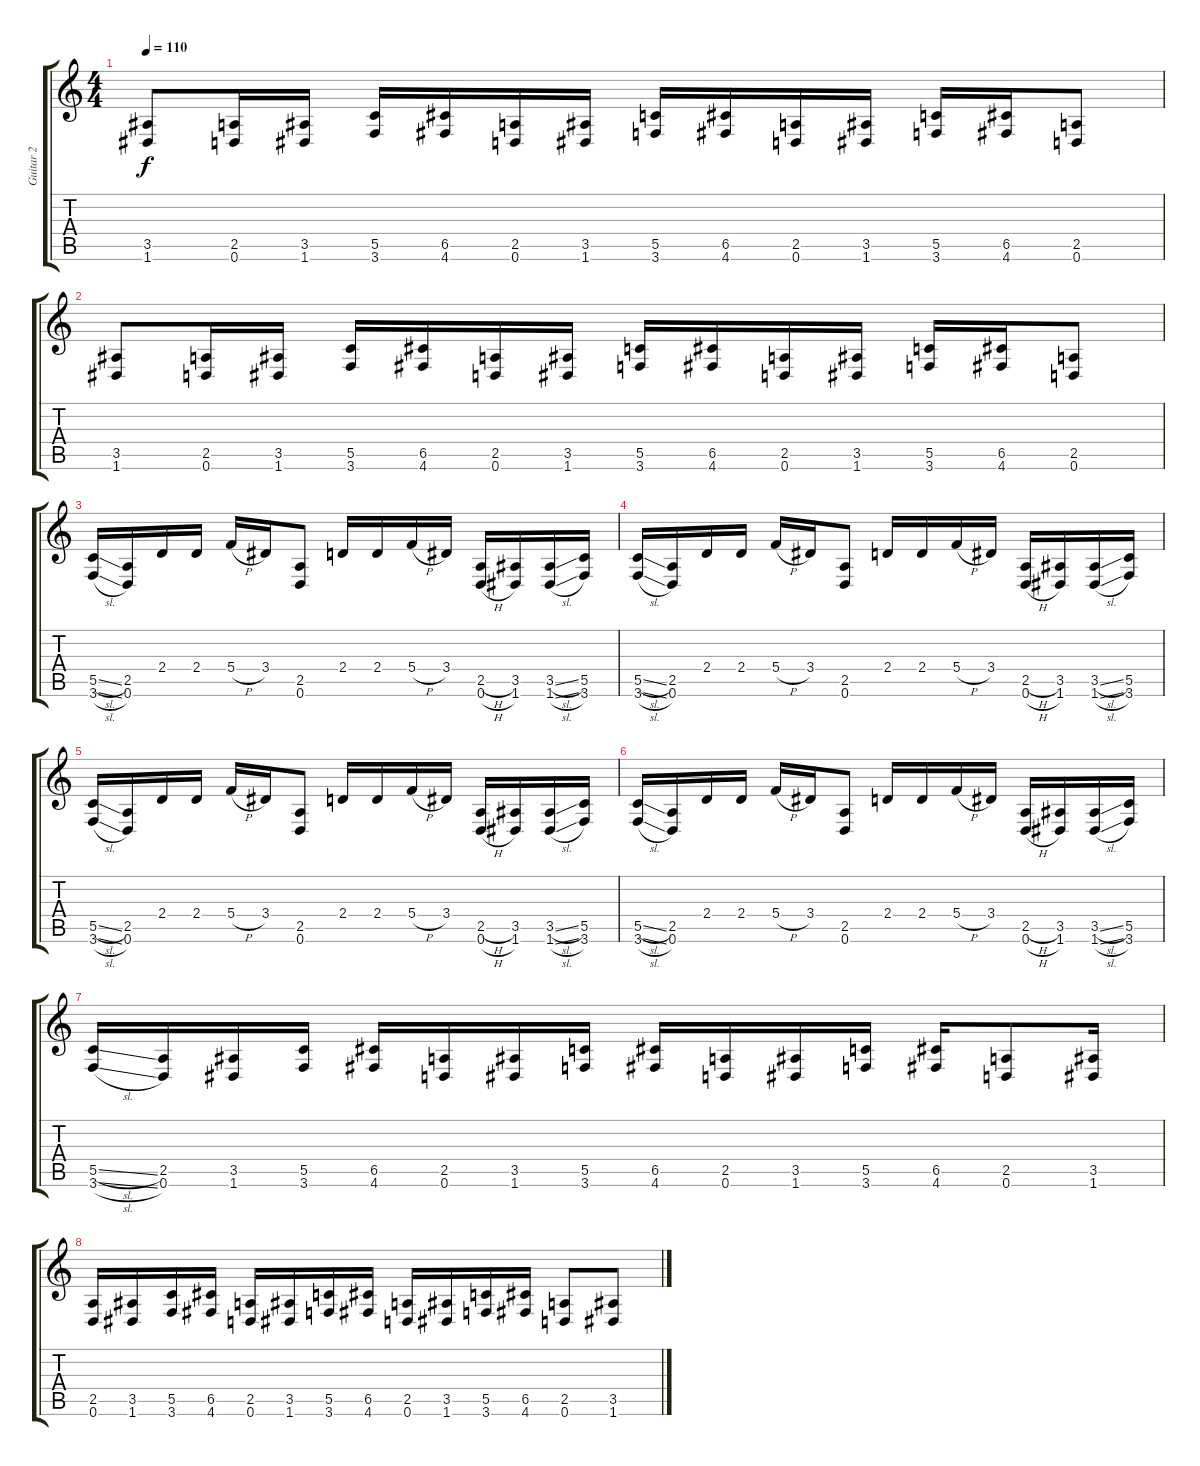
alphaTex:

\track ("Guitar 2" "Guitar 2") {instrument distortionguitar}
\staff {score tabs}
\tuning (D4 A3 F3 C3 G2 D2) {hide}
\ts (4 4)
\tempo 110
\clef g2
\ks c
(3.5 1.6).8{dy f} (2.5 0.6).16 (3.5 1.6).16 (5.5 3.6).16 (6.5 4.6).16 (2.5 0.6).16 (3.5 1.6).16 (5.5 3.6).16 (6.5 4.6).16 (2.5 0.6).16 (3.5 1.6).16 (5.5 3.6).16 (6.5 4.6).16 (2.5 0.6).8 |
(3.5 1.6).8 (2.5 0.6).16 (3.5 1.6).16 (5.5 3.6).16 (6.5 4.6).16 (2.5 0.6).16 (3.5 1.6).16 (5.5 3.6).16 (6.5 4.6).16 (2.5 0.6).16 (3.5 1.6).16 (5.5 3.6).16 (6.5 4.6).16 (2.5 0.6).8 |
(5.5{sl} 3.6{sl}).16 (2.5 0.6).16 2.4.16 2.4.16 5.4{h}.16 3.4.16 (2.5 0.6).8 2.4.16 2.4.16 5.4{h}.16 3.4.16 (2.5{h} 0.6{h}).16 (3.5 1.6).16 (3.5{sl} 1.6{sl}).16 (5.5 3.6).16 |
(5.5{sl} 3.6{sl}).16 (2.5 0.6).16 2.4.16 2.4.16 5.4{h}.16 3.4.16 (2.5 0.6).8 2.4.16 2.4.16 5.4{h}.16 3.4.16 (2.5{h} 0.6{h}).16 (3.5 1.6).16 (3.5{sl} 1.6{sl}).16 (5.5 3.6).16 |
(5.5{sl} 3.6{sl}).16 (2.5 0.6).16 2.4.16 2.4.16 5.4{h}.16 3.4.16 (2.5 0.6).8 2.4.16 2.4.16 5.4{h}.16 3.4.16 (2.5{h} 0.6{h}).16 (3.5 1.6).16 (3.5{sl} 1.6{sl}).16 (5.5 3.6).16 |
(5.5{sl} 3.6{sl}).16 (2.5 0.6).16 2.4.16 2.4.16 5.4{h}.16 3.4.16 (2.5 0.6).8 2.4.16 2.4.16 5.4{h}.16 3.4.16 (2.5{h} 0.6{h}).16 (3.5 1.6).16 (3.5{sl} 1.6{sl}).16 (5.5 3.6).16 |
(5.5{sl} 3.6{sl}).16 (2.5 0.6).16 (3.5 1.6).16 (5.5 3.6).16 (6.5 4.6).16 (2.5 0.6).16 (3.5 1.6).16 (5.5 3.6).16 (6.5 4.6).16 (2.5 0.6).16 (3.5 1.6).16 (5.5 3.6).16 (6.5 4.6).16 (2.5 0.6).8 (3.5 1.6).16 |
(2.5 0.6).16 (3.5 1.6).16 (5.5 3.6).16 (6.5 4.6).16 (2.5 0.6).16 (3.5 1.6).16 (5.5 3.6).16 (6.5 4.6).16 (2.5 0.6).16 (3.5 1.6).16 (5.5 3.6).16 (6.5 4.6).16 (2.5 0.6).8 (3.5 1.6).8
